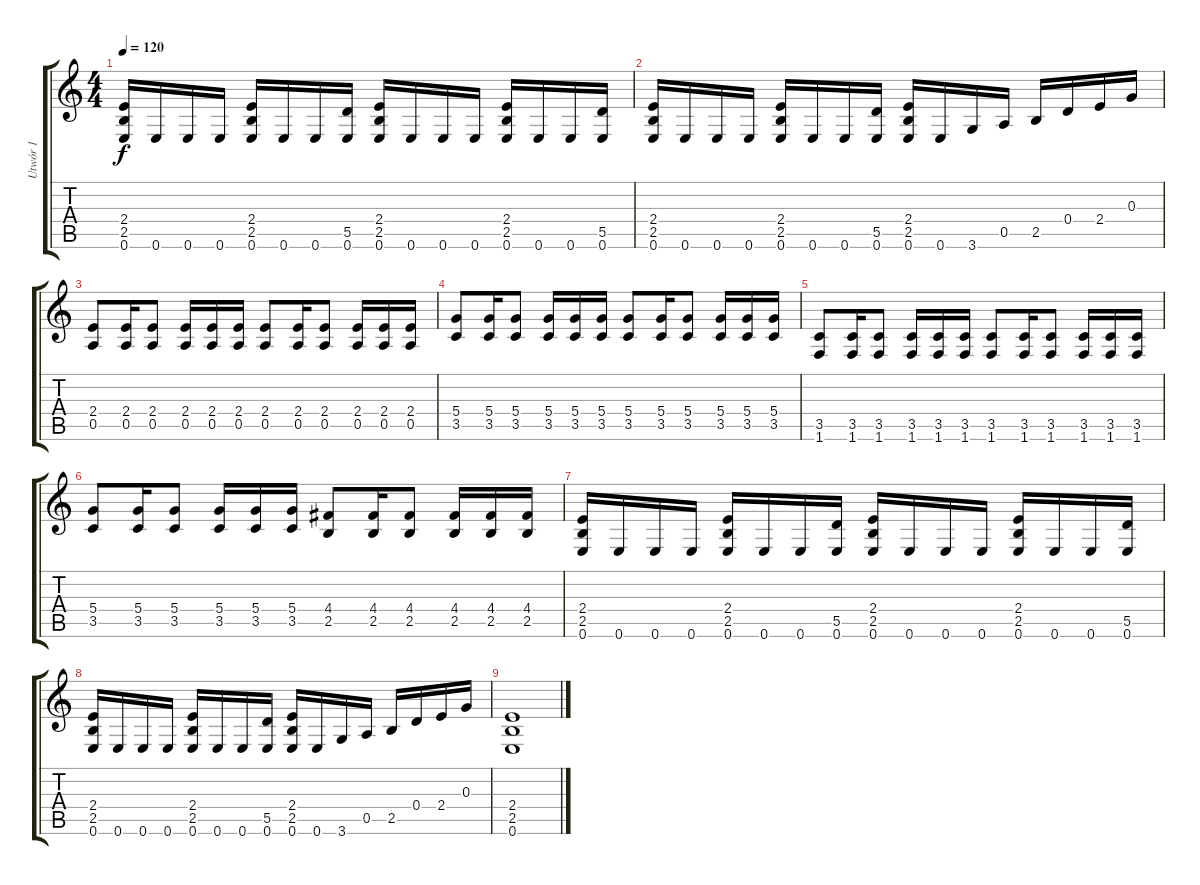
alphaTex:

\track ("Utwór 1" "Utwór 1") {instrument distortionguitar}
\staff {score tabs}
\tuning (E4 B3 G3 D3 A2 E2) {hide}
\ts (4 4)
\tempo 120
\clef g2
\ks c
(2.4 2.5 0.6).16{dy f} 0.6.16 0.6.16 0.6.16 (2.4 2.5 0.6).16 0.6.16 0.6.16 (5.5 0.6).16 (2.4 2.5 0.6).16 0.6.16 0.6.16 0.6.16 (2.4 2.5 0.6).16 0.6.16 0.6.16 (5.5 0.6).16 |
(2.4 2.5 0.6).16 0.6.16 0.6.16 0.6.16 (2.4 2.5 0.6).16 0.6.16 0.6.16 (5.5 0.6).16 (2.4 2.5 0.6).16 0.6.16 3.6.16 0.5.16 2.5.16 0.4.16 2.4.16 0.3.16 |
(2.4 0.5).8 (2.4 0.5).16 (2.4 0.5).8 (2.4 0.5).16 (2.4 0.5).16 (2.4 0.5).16 (2.4 0.5).8 (2.4 0.5).16 (2.4 0.5).8 (2.4 0.5).16 (2.4 0.5).16 (2.4 0.5).16 |
(5.4 3.5).8 (5.4 3.5).16 (5.4 3.5).8 (5.4 3.5).16 (5.4 3.5).16 (5.4 3.5).16 (5.4 3.5).8 (5.4 3.5).16 (5.4 3.5).8 (5.4 3.5).16 (5.4 3.5).16 (5.4 3.5).16 |
(3.5 1.6).8 (3.5 1.6).16 (3.5 1.6).8 (3.5 1.6).16 (3.5 1.6).16 (3.5 1.6).16 (3.5 1.6).8 (3.5 1.6).16 (3.5 1.6).8 (3.5 1.6).16 (3.5 1.6).16 (3.5 1.6).16 |
(5.4 3.5).8 (5.4 3.5).16 (5.4 3.5).8 (5.4 3.5).16 (5.4 3.5).16 (5.4 3.5).16 (4.4 2.5).8 (4.4 2.5).16 (4.4 2.5).8 (4.4 2.5).16 (4.4 2.5).16 (4.4 2.5).16 |
(2.4 2.5 0.6).16 0.6.16 0.6.16 0.6.16 (2.4 2.5 0.6).16 0.6.16 0.6.16 (5.5 0.6).16 (2.4 2.5 0.6).16 0.6.16 0.6.16 0.6.16 (2.4 2.5 0.6).16 0.6.16 0.6.16 (5.5 0.6).16 |
(2.4 2.5 0.6).16 0.6.16 0.6.16 0.6.16 (2.4 2.5 0.6).16 0.6.16 0.6.16 (5.5 0.6).16 (2.4 2.5 0.6).16 0.6.16 3.6.16 0.5.16 2.5.16 0.4.16 2.4.16 0.3.16 |
(2.4 2.5 0.6).1
